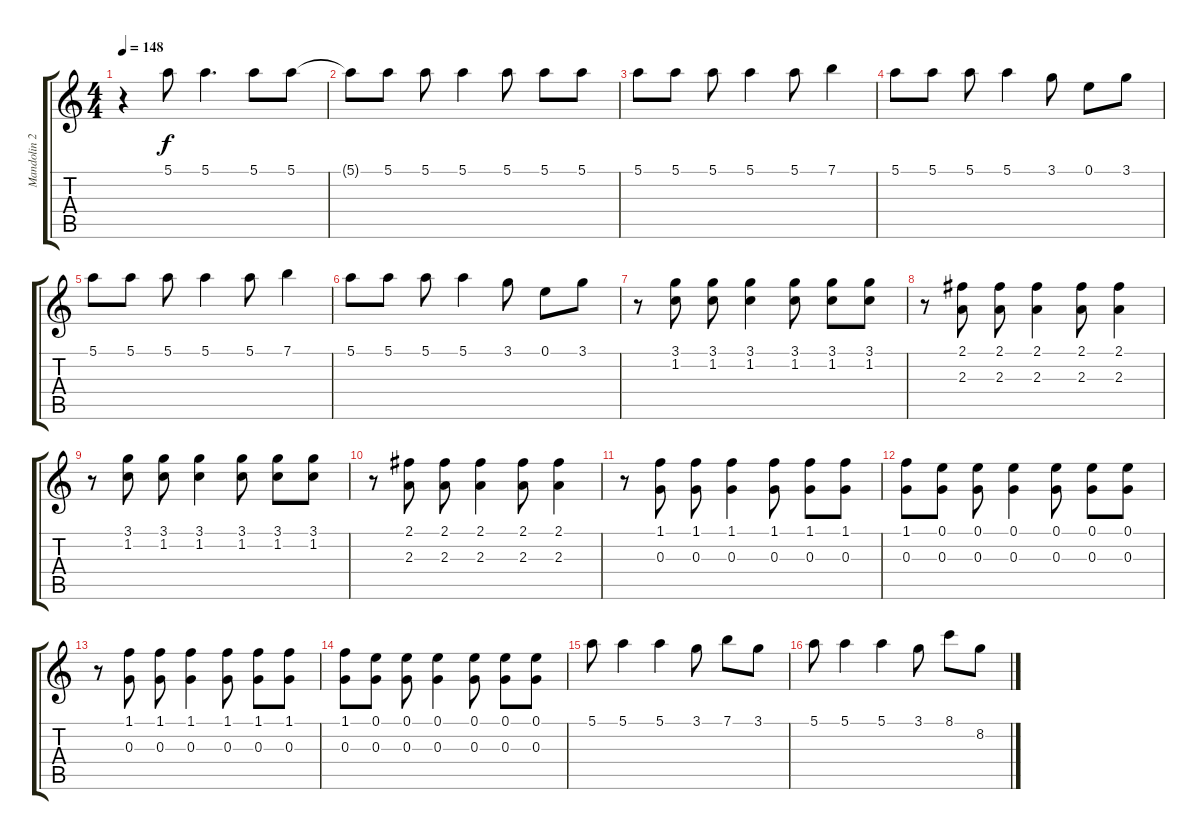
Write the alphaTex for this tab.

\track ("Mandolin 2" "Mandolin 2") {instrument acousticguitarnylon}
\staff {score tabs}
\tuning (E4 B3 G3 D3 A2 E2) {hide}
\ts (4 4)
\tempo 148
\clef g2
\ks c
r.4{dy f} 5.1.8 5.1.4{d} 5.1.8 5.1.8 |
5.1{t}.8 5.1.8 5.1.8 5.1.4 5.1.8 5.1.8 5.1.8 |
5.1.8 5.1.8 5.1.8 5.1.4 5.1.8 7.1.4 |
5.1.8 5.1.8 5.1.8 5.1.4 3.1.8 0.1.8 3.1.8 |
5.1.8 5.1.8 5.1.8 5.1.4 5.1.8 7.1.4 |
5.1.8 5.1.8 5.1.8 5.1.4 3.1.8 0.1.8 3.1.8 |
r.8 (3.1 1.2).8 (3.1 1.2).8 (3.1 1.2).4 (3.1 1.2).8 (3.1 1.2).8 (3.1 1.2).8 |
r.8 (2.1 2.3).8 (2.1 2.3).8 (2.1 2.3).4 (2.1 2.3).8 (2.1 2.3).4 |
r.8 (3.1 1.2).8 (3.1 1.2).8 (3.1 1.2).4 (3.1 1.2).8 (3.1 1.2).8 (3.1 1.2).8 |
r.8 (2.1 2.3).8 (2.1 2.3).8 (2.1 2.3).4 (2.1 2.3).8 (2.1 2.3).4 |
r.8 (1.1 0.3).8 (1.1 0.3).8 (1.1 0.3).4 (1.1 0.3).8 (1.1 0.3).8 (1.1 0.3).8 |
(1.1 0.3).8 (0.1 0.3).8 (0.1 0.3).8 (0.1 0.3).4 (0.1 0.3).8 (0.1 0.3).8 (0.1 0.3).8 |
r.8 (1.1 0.3).8 (1.1 0.3).8 (1.1 0.3).4 (1.1 0.3).8 (1.1 0.3).8 (1.1 0.3).8 |
(1.1 0.3).8 (0.1 0.3).8 (0.1 0.3).8 (0.1 0.3).4 (0.1 0.3).8 (0.1 0.3).8 (0.1 0.3).8 |
5.1.8 5.1.4 5.1.4 3.1.8 7.1.8 3.1.8 |
5.1.8 5.1.4 5.1.4 3.1.8 8.1.8 8.2.8
